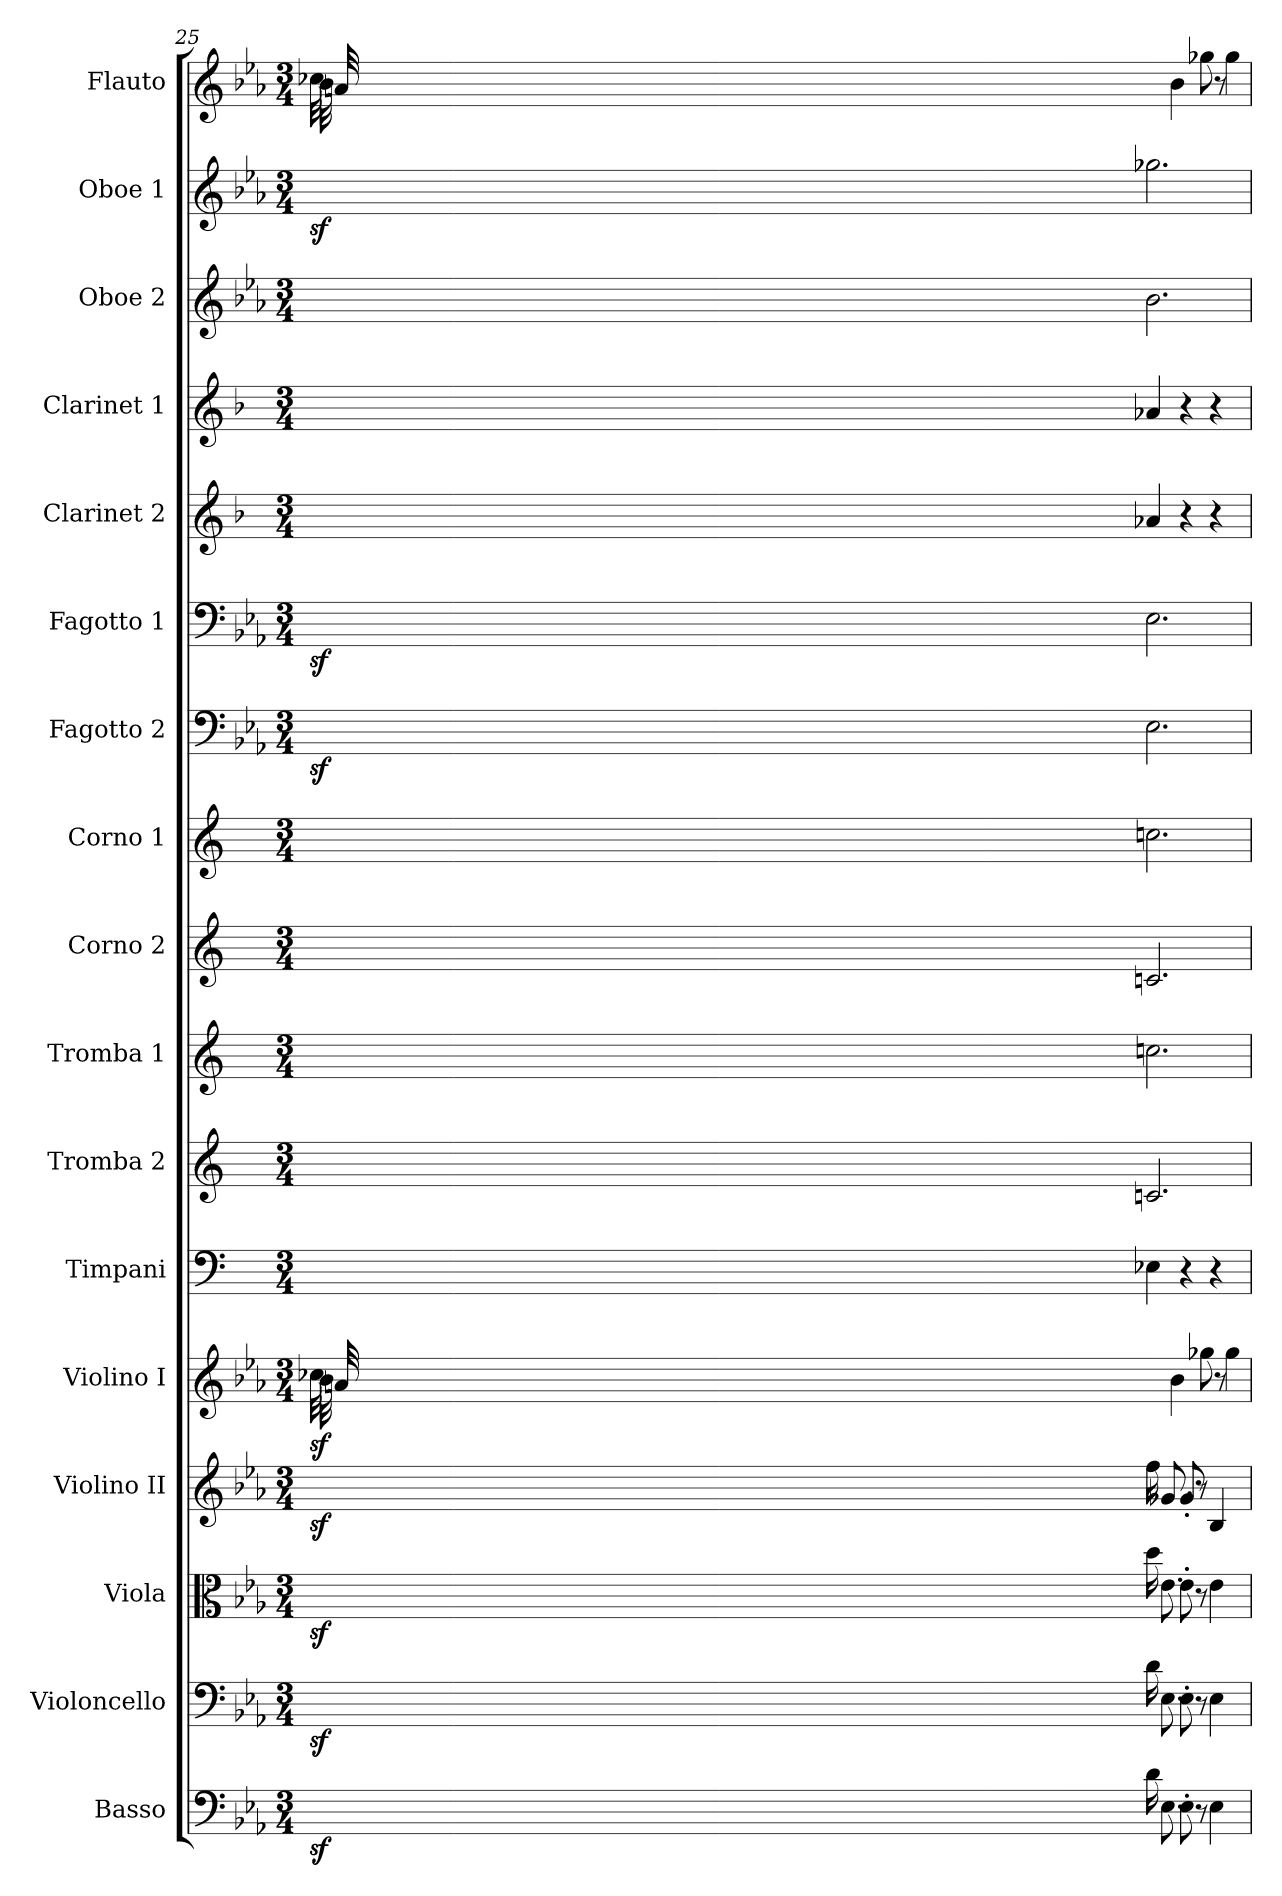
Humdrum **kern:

**kern	**dynam	**kern	**dynam	**kern	**dynam	**kern	**dynam	**kern	**dynam	**kern	**kern	**kern	**kern	**kern	**kern	**dynam	**kern	**dynam	**kern	**kern	**kern	**kern	**dynam	**kern
*part17	*part17	*part16	*part16	*part15	*part15	*part14	*part14	*part13	*part13	*part12	*part11	*part10	*part9	*part8	*part7	*part7	*part6	*part6	*part5	*part4	*part3	*part2	*part2	*part1
*staff17	*staff17	*staff16	*staff16	*staff15	*staff15	*staff14	*staff14	*staff13	*staff13	*staff12	*staff11	*staff10	*staff9	*staff8	*staff7	*staff7	*staff6	*staff6	*staff5	*staff4	*staff3	*staff2	*staff2	*staff1
*I"Basso	*	*I"Violoncello	*	*I"Viola	*	*I"Violino II	*	*I"Violino I	*	*I"Timpani	*I"Tromba 2	*I"Tromba 1	*I"Corno 2	*I"Corno 1	*I"Fagotto 2	*	*I"Fagotto 1	*	*I"Clarinet 2	*I"Clarinet 1	*I"Oboe 2	*I"Oboe 1	*	*I"Flauto
*	*	*I'Vc	*	*I'Vla	*	*I'Vln	*	*I'Vln	*	*	*	*	*	*	*	*	*	*	*I'Cl	*I'Cl	*I'Ob	*I'Ob	*	*I'Fl
*clefF4	*	*clefF4	*	*clefC3	*	*clefG2	*	*clefG2	*	*clefF4	*clefG2	*clefG2	*clefG2	*clefG2	*clefF4	*	*clefF4	*	*clefG2	*clefG2	*clefG2	*clefG2	*	*clefG2
*ITrd7c12	*	*	*	*	*	*	*	*	*	*	*ITrd-2c-3	*ITrd-2c-3	*ITrd5c9	*ITrd5c9	*	*	*	*	*ITrd1c2	*ITrd1c2	*	*	*	*
*k[b-e-a-]	*	*k[b-e-a-]	*	*k[b-e-a-]	*	*k[b-e-a-]	*	*k[b-e-a-]	*	*	*	*	*	*	*k[b-e-a-]	*	*k[b-e-a-]	*	*k[b-e-a-]	*k[b-e-a-]	*k[b-e-a-]	*k[b-e-a-]	*	*k[b-e-a-]
*M3/4	*	*M3/4	*	*M3/4	*	*M3/4	*	*M3/4	*	*M3/4	*M3/4	*M3/4	*M3/4	*M3/4	*M3/4	*	*M3/4	*	*M3/4	*M3/4	*M3/4	*M3/4	*	*M3/4
=25	=25	=25	=25	=25	=25	=25	=25	=25	=25	=25	=25	=25	=25	=25	=25	=25	=25	=25	=25	=25	=25	=25	=25	=25
1ryy	sf	1ryy	sf	1ryy	sf	1ryy	sf	32cc-X	sf	1ryy	1ryy	1ryy	1ryy	1ryy	1ryy	sf	1ryy	sf	1ryy	1ryy	1ryy	1ryy	sf	32cc-X
.	.	.	.	.	.	.	.	32b-	.	.	.	.	.	.	.	.	.	.	.	.	.	.	.	32b-
.	.	.	.	.	.	.	.	32an	.	.	.	.	.	.	.	.	.	.	.	.	.	.	.	32an
.	.	.	.	.	.	.	.	1ryy	.	.	.	.	.	.	.	.	.	.	.	.	.	.	.	1ryy
1ryy	.	1ryy	.	1ryy	.	1ryy	.	.	.	1ryy	1ryy	1ryy	1ryy	1ryy	1ryy	.	1ryy	.	1ryy	1ryy	1ryy	1ryy	.	.
.	.	.	.	.	.	.	.	1ryy	.	.	.	.	.	.	.	.	.	.	.	.	.	.	.	1ryy
1ryy	.	1ryy	.	1ryy	.	1ryy	.	.	.	1ryy	1ryy	1ryy	1ryy	1ryy	1ryy	.	1ryy	.	1ryy	1ryy	1ryy	1ryy	.	.
.	.	.	.	.	.	.	.	1ryy	.	.	.	.	.	.	.	.	.	.	.	.	.	.	.	1ryy
1ryy	.	1ryy	.	1ryy	.	1ryy	.	.	.	1ryy	1ryy	1ryy	1ryy	1ryy	1ryy	.	1ryy	.	1ryy	1ryy	1ryy	1ryy	.	.
.	.	.	.	.	.	.	.	1ryy	.	.	.	.	.	.	.	.	.	.	.	.	.	.	.	1ryy
1ryy	.	1ryy	.	1ryy	.	1ryy	.	.	.	1ryy	1ryy	1ryy	1ryy	1ryy	1ryy	.	1ryy	.	1ryy	1ryy	1ryy	1ryy	.	.
.	.	.	.	.	.	.	.	1ryy	.	.	.	.	.	.	.	.	.	.	.	.	.	.	.	1ryy
1ryy	.	1ryy	.	1ryy	.	1ryy	.	.	.	1ryy	1ryy	1ryy	1ryy	1ryy	1ryy	.	1ryy	.	1ryy	1ryy	1ryy	1ryy	.	.
.	.	.	.	.	.	.	.	1ryy	.	.	.	.	.	.	.	.	.	.	.	.	.	.	.	1ryy
1ryy	.	1ryy	.	1ryy	.	1ryy	.	.	.	1ryy	1ryy	1ryy	1ryy	1ryy	1ryy	.	1ryy	.	1ryy	1ryy	1ryy	1ryy	.	.
.	.	.	.	.	.	.	.	1ryy	.	.	.	.	.	.	.	.	.	.	.	.	.	.	.	1ryy
1ryy	.	1ryy	.	1ryy	.	1ryy	.	.	.	1ryy	1ryy	1ryy	1ryy	1ryy	1ryy	.	1ryy	.	1ryy	1ryy	1ryy	1ryy	.	.
.	.	.	.	.	.	.	.	1ryy	.	.	.	.	.	.	.	.	.	.	.	.	.	.	.	1ryy
1ryy	.	1ryy	.	1ryy	.	1ryy	.	.	.	1ryy	1ryy	1ryy	1ryy	1ryy	1ryy	.	1ryy	.	1ryy	1ryy	1ryy	1ryy	.	.
.	.	.	.	.	.	.	.	1ryy	.	.	.	.	.	.	.	.	.	.	.	.	.	.	.	1ryy
1ryy	.	1ryy	.	1ryy	.	1ryy	.	.	.	1ryy	1ryy	1ryy	1ryy	1ryy	1ryy	.	1ryy	.	1ryy	1ryy	1ryy	1ryy	.	.
.	.	.	.	.	.	.	.	1ryy	.	.	.	.	.	.	.	.	.	.	.	.	.	.	.	1ryy
1ryy	.	1ryy	.	1ryy	.	1ryy	.	.	.	1ryy	1ryy	1ryy	1ryy	1ryy	1ryy	.	1ryy	.	1ryy	1ryy	1ryy	1ryy	.	.
.	.	.	.	.	.	.	.	1ryy	.	.	.	.	.	.	.	.	.	.	.	.	.	.	.	1ryy
1ryy	.	1ryy	.	1ryy	.	1ryy	.	.	.	1ryy	1ryy	1ryy	1ryy	1ryy	1ryy	.	1ryy	.	1ryy	1ryy	1ryy	1ryy	.	.
.	.	.	.	.	.	.	.	1ryy	.	.	.	.	.	.	.	.	.	.	.	.	.	.	.	1ryy
1ryy	.	1ryy	.	1ryy	.	1ryy	.	.	.	1ryy	1ryy	1ryy	1ryy	1ryy	1ryy	.	1ryy	.	1ryy	1ryy	1ryy	1ryy	.	.
.	.	.	.	.	.	.	.	1ryy	.	.	.	.	.	.	.	.	.	.	.	.	.	.	.	1ryy
1ryy	.	1ryy	.	1ryy	.	1ryy	.	.	.	1ryy	1ryy	1ryy	1ryy	1ryy	1ryy	.	1ryy	.	1ryy	1ryy	1ryy	1ryy	.	.
.	.	.	.	.	.	.	.	1ryy	.	.	.	.	.	.	.	.	.	.	.	.	.	.	.	1ryy
1ryy	.	1ryy	.	1ryy	.	1ryy	.	.	.	1ryy	1ryy	1ryy	1ryy	1ryy	1ryy	.	1ryy	.	1ryy	1ryy	1ryy	1ryy	.	.
.	.	.	.	.	.	.	.	1ryy	.	.	.	.	.	.	.	.	.	.	.	.	.	.	.	1ryy
1ryy	.	1ryy	.	1ryy	.	1ryy	.	.	.	1ryy	1ryy	1ryy	1ryy	1ryy	1ryy	.	1ryy	.	1ryy	1ryy	1ryy	1ryy	.	.
.	.	.	.	.	.	.	.	1ryy	.	.	.	.	.	.	.	.	.	.	.	.	.	.	.	1ryy
1ryy	.	1ryy	.	1ryy	.	1ryy	.	.	.	1ryy	1ryy	1ryy	1ryy	1ryy	1ryy	.	1ryy	.	1ryy	1ryy	1ryy	1ryy	.	.
.	.	.	.	.	.	.	.	1ryy	.	.	.	.	.	.	.	.	.	.	.	.	.	.	.	1ryy
8.ryy	.	8.ryy	.	8.ryy	.	8.ryy	.	.	.	8.ryy	8.ryy	8.ryy	8.ryy	8.ryy	8.ryy	.	8.ryy	.	8.ryy	8.ryy	8.ryy	8.ryy	.	.
.	.	.	.	.	.	.	.	4ryy	.	.	.	.	.	.	.	.	.	.	.	.	.	.	.	4ryy
16D	.	16d	.	16dd	.	16ff	.	.	.	4E-X	2.e-X	2.ee-X	2.E-X	2.e-X	2.E-	.	2.E-	.	4g-X	4g-X	2.b-	2.gg-X	.	.
8.EE-	.	8.E-	.	8.e-	.	8.g-X	.	.	.	.	.	.	.	.	.	.	.	.	.	.	.	.	.	.
.	.	.	.	.	.	.	.	4b-	.	.	.	.	.	.	.	.	.	.	.	.	.	.	.	4b-
8EE-'	.	8E-'	.	8e-'	.	8g-'	.	.	.	4r	.	.	.	.	.	.	.	.	4r	4r	.	.	.	.
8r	.	8r	.	8r	.	8r	.	.	.	.	.	.	.	.	.	.	.	.	.	.	.	.	.	.
.	.	.	.	.	.	.	.	8gg-X	.	.	.	.	.	.	.	.	.	.	.	.	.	.	.	8gg-X
4EE-	.	4E-	.	4e-	.	4B-	.	.	.	4r	.	.	.	.	.	.	.	.	4r	4r	.	.	.	.
.	.	.	.	.	.	.	.	8r	.	.	.	.	.	.	.	.	.	.	.	.	.	.	.	8r
.	.	.	.	.	.	.	.	4gg-	.	.	.	.	.	.	.	.	.	.	.	.	.	.	.	4gg-
8ryy	.	8ryy	.	8ryy	.	8ryy	.	.	.	8ryy	8ryy	8ryy	8ryy	8ryy	8ryy	.	8ryy	.	8ryy	8ryy	8ryy	8ryy	.	.
32ryy	.	32ryy	.	32ryy	.	32ryy	.	.	.	32ryy	32ryy	32ryy	32ryy	32ryy	32ryy	.	32ryy	.	32ryy	32ryy	32ryy	32ryy	.	.
=	=	=	=	=	=	=	=	=	=	=	=	=	=	=	=	=	=	=	=	=	=	=	=	=
*-	*-	*-	*-	*-	*-	*-	*-	*-	*-	*-	*-	*-	*-	*-	*-	*-	*-	*-	*-	*-	*-	*-	*-	*-
